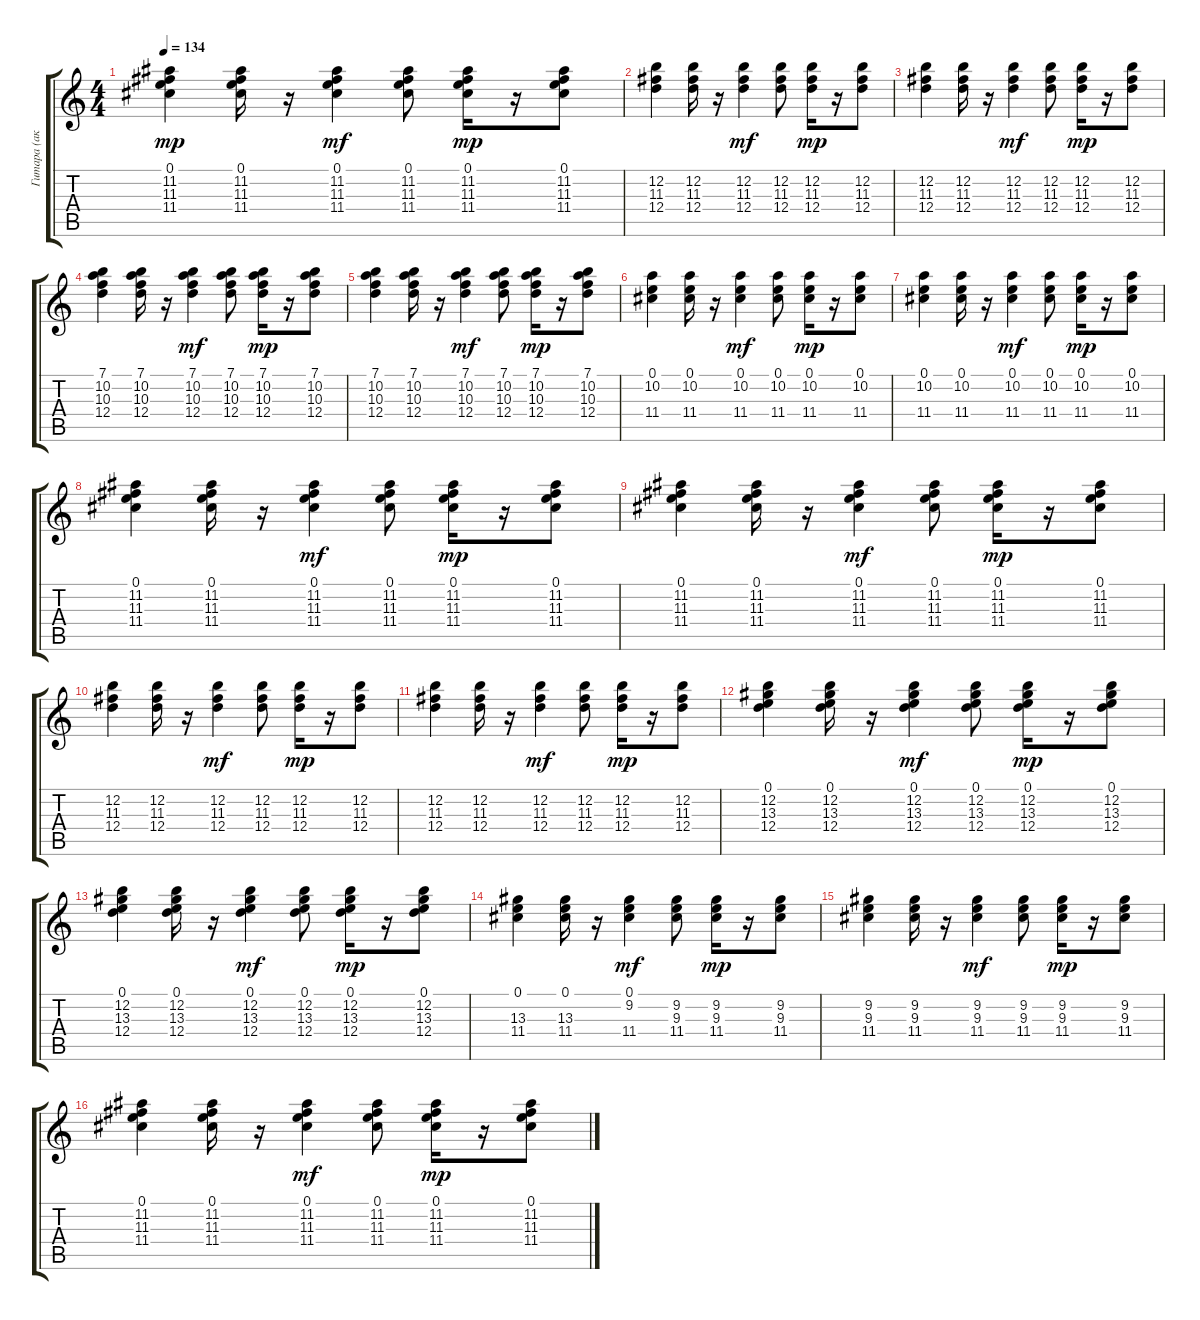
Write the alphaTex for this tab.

\track ("Гитара (аккомпанемент)" "Гитара (ак") {instrument acousticguitarnylon}
\staff {score tabs}
\tuning (E4 B3 G3 D3 A2 E2) {hide}
\ts (4 4)
\tempo 134
\clef g2
\ks c
(0.1 11.2 11.3 11.4).4{dy mp} (0.1 11.2 11.3 11.4).16 r.16 (0.1 11.2 11.3 11.4).4{dy mf} (0.1 11.2 11.3 11.4).8 (0.1 11.2 11.3 11.4).16{dy mp} r.16 (0.1 11.2 11.3 11.4).8 |
(12.2 11.3 12.4).4 (12.2 11.3 12.4).16 r.16 (12.2 11.3 12.4).4{dy mf} (12.2 11.3 12.4).8 (12.2 11.3 12.4).16{dy mp} r.16 (12.2 11.3 12.4).8 |
(12.2 11.3 12.4).4 (12.2 11.3 12.4).16 r.16 (12.2 11.3 12.4).4{dy mf} (12.2 11.3 12.4).8 (12.2 11.3 12.4).16{dy mp} r.16 (12.2 11.3 12.4).8 |
(7.1 10.2 10.3 12.4).4 (7.1 10.2 10.3 12.4).16 r.16 (7.1 10.2 10.3 12.4).4{dy mf} (7.1 10.2 10.3 12.4).8 (7.1 10.2 10.3 12.4).16{dy mp} r.16 (7.1 10.2 10.3 12.4).8 |
(7.1 10.2 10.3 12.4).4 (7.1 10.2 10.3 12.4).16 r.16 (7.1 10.2 10.3 12.4).4{dy mf} (7.1 10.2 10.3 12.4).8 (7.1 10.2 10.3 12.4).16{dy mp} r.16 (7.1 10.2 10.3 12.4).8 |
(0.1 10.2 11.4).4 (0.1 10.2 11.4).16 r.16 (0.1 10.2 11.4).4{dy mf} (0.1 10.2 11.4).8 (0.1 10.2 11.4).16{dy mp} r.16 (0.1 10.2 11.4).8 |
(0.1 10.2 11.4).4 (0.1 10.2 11.4).16 r.16 (0.1 10.2 11.4).4{dy mf} (0.1 10.2 11.4).8 (0.1 10.2 11.4).16{dy mp} r.16 (0.1 10.2 11.4).8 |
(0.1 11.2 11.3 11.4).4 (0.1 11.2 11.3 11.4).16 r.16 (0.1 11.2 11.3 11.4).4{dy mf} (0.1 11.2 11.3 11.4).8 (0.1 11.2 11.3 11.4).16{dy mp} r.16 (0.1 11.2 11.3 11.4).8 |
(0.1 11.2 11.3 11.4).4 (0.1 11.2 11.3 11.4).16 r.16 (0.1 11.2 11.3 11.4).4{dy mf} (0.1 11.2 11.3 11.4).8 (0.1 11.2 11.3 11.4).16{dy mp} r.16 (0.1 11.2 11.3 11.4).8 |
(12.2 11.3 12.4).4 (12.2 11.3 12.4).16 r.16 (12.2 11.3 12.4).4{dy mf} (12.2 11.3 12.4).8 (12.2 11.3 12.4).16{dy mp} r.16 (12.2 11.3 12.4).8 |
(12.2 11.3 12.4).4 (12.2 11.3 12.4).16 r.16 (12.2 11.3 12.4).4{dy mf} (12.2 11.3 12.4).8 (12.2 11.3 12.4).16{dy mp} r.16 (12.2 11.3 12.4).8 |
(0.1 12.2 13.3 12.4).4 (0.1 12.2 13.3 12.4).16 r.16 (0.1 12.2 13.3 12.4).4{dy mf} (0.1 12.2 13.3 12.4).8 (0.1 12.2 13.3 12.4).16{dy mp} r.16 (0.1 12.2 13.3 12.4).8 |
(0.1 12.2 13.3 12.4).4 (0.1 12.2 13.3 12.4).16 r.16 (0.1 12.2 13.3 12.4).4{dy mf} (0.1 12.2 13.3 12.4).8 (0.1 12.2 13.3 12.4).16{dy mp} r.16 (0.1 12.2 13.3 12.4).8 |
(0.1 13.3 11.4).4 (0.1 13.3 11.4).16 r.16 (0.1 9.2 11.4).4{dy mf} (9.2 9.3 11.4).8 (9.2 9.3 11.4).16{dy mp} r.16 (9.2 9.3 11.4).8 |
(9.2 9.3 11.4).4 (9.2 9.3 11.4).16 r.16 (9.2 9.3 11.4).4{dy mf} (9.2 9.3 11.4).8 (9.2 9.3 11.4).16{dy mp} r.16 (9.2 9.3 11.4).8 |
(0.1 11.2 11.3 11.4).4 (0.1 11.2 11.3 11.4).16 r.16 (0.1 11.2 11.3 11.4).4{dy mf} (0.1 11.2 11.3 11.4).8 (0.1 11.2 11.3 11.4).16{dy mp} r.16 (0.1 11.2 11.3 11.4).8
